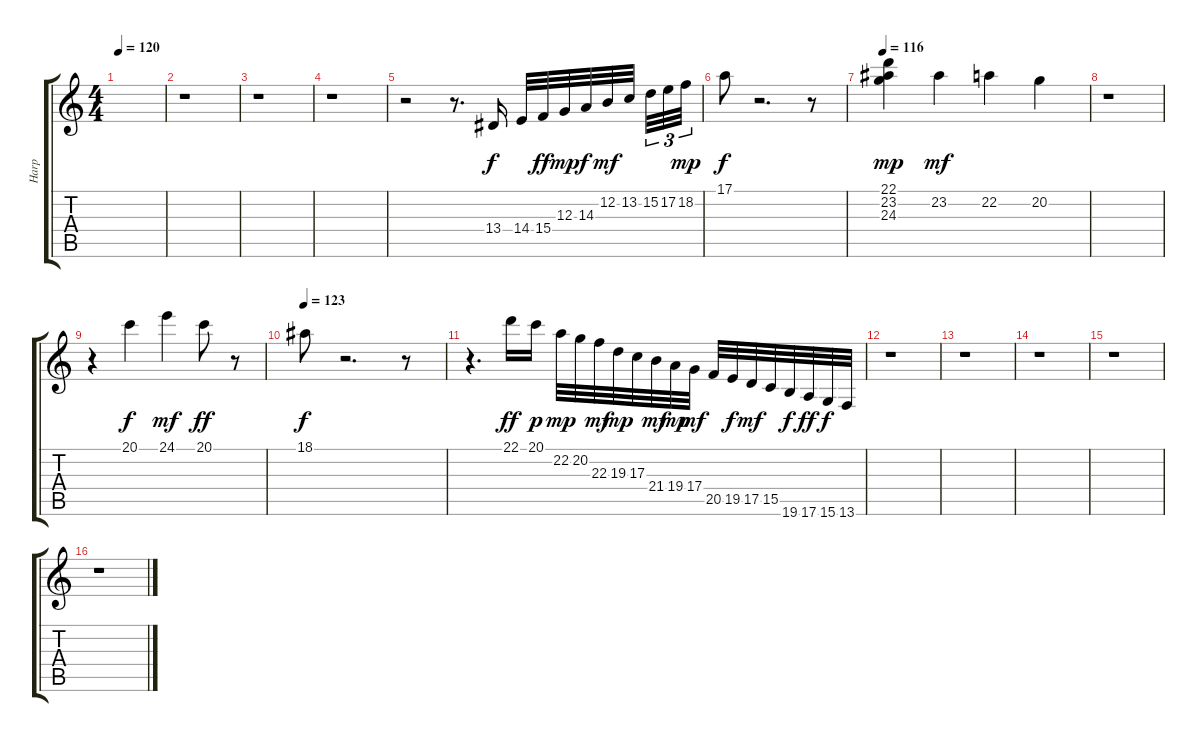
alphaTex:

\track ("Harp" "Harp") {instrument orchestralharp}
\staff {score tabs}
\tuning (E4 B3 G3 D3 A2 E2) {hide}
\ts (4 4)
\tempo 120
\clef g2
\ks c
|
r.1 |
r.1 |
r.1 |
r.2 r.8{d} 13.4.16 14.4.32{dy f} 15.4.32{dy ff} 12.3.32{dy mp} 14.3.32{dy f} 12.2.32{dy mf} 13.2.32 15.2.32{tu (3 2)} 17.2.32{tu (3 2)} 18.2.32{tu (3 2) dy mp} |
17.1.8{dy f} r.2{d} r.8 |
\tempo 116
(22.1 23.2 24.3).4{dy mp} 23.2.4{dy mf} 22.2.4 20.2.4 |
r.1 |
r.4 20.1.4{dy f} 24.1.4{dy mf} 20.1.8{dy ff} r.8 |
\tempo 123
18.1.8{dy f} r.2{d} r.8 |
r.4{d} 22.1.16{dy ff} 20.1.16{dy p} 22.2.32{dy mp} 20.2.32 22.3.32{dy mf} 19.3.32{dy mp} 17.3.32 21.4.32{dy mf} 19.4.32{dy mp} 17.4.32{dy mf} 20.5.32 19.5.32{dy f} 17.5.32{dy mf} 15.5.32 19.6.32{dy f} 17.6.32{dy ff} 15.6.32{dy f} 13.6.32 |
r.1 |
r.1 |
r.1 |
r.1 |
r.1
